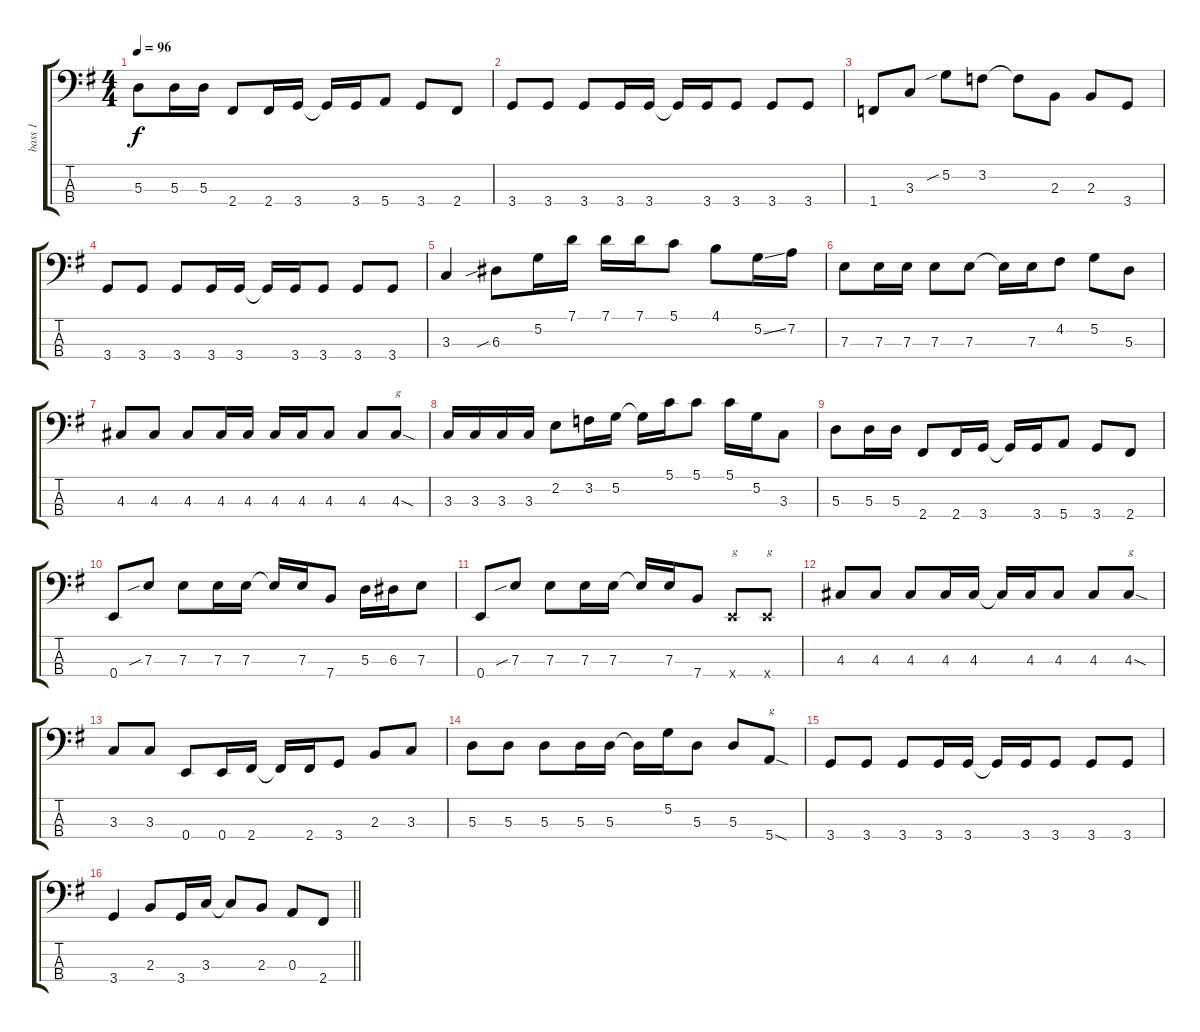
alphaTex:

\track ("bass 1" "bass 1") {instrument electricbasspick}
\staff {score tabs}
\tuning (G2 D2 A1 E1) {hide}
\ts (4 4)
\tempo 96
\clef f4
\ks g
5.3.8{dy f} 5.3.16 5.3.16 2.4.8 2.4.16 3.4.16 3.4{t}.16 3.4.16 5.4.8 3.4.8 2.4.8 |
3.4.8 3.4.8 3.4.8 3.4.16 3.4.16 3.4{t}.16 3.4.16 3.4.8 3.4.8 3.4.8 |
1.4.8 3.3.8 5.2{sib}.8 3.2.8 3.2{t}.8 2.3.8 2.3.8 3.4.8 |
3.4.8 3.4.8 3.4.8 3.4.16 3.4.16 3.4{t}.16 3.4.16 3.4.8 3.4.8 3.4.8 |
3.3.4 6.3{sib}.8 5.2.16 7.1.16 7.1.16 7.1.16 5.1.8 4.1.8 5.2{ss}.16 7.2.16 |
7.3.8 7.3.16 7.3.16 7.3.8 7.3.8 7.3{t}.16 7.3.16 4.2.8 5.2.8 5.3.8 |
4.3.8 4.3.8 4.3.8 4.3.16 4.3.16 4.3.16 4.3.16 4.3.8 4.3.8 4.3{sod}.8{txt "g"} |
3.3.16 3.3.16 3.3.16 3.3.16 2.2.8 3.2.16 5.2.16 5.2{t}.16 5.1.16 5.1.8 5.1.16 5.2.16 3.3.8 |
5.3.8 5.3.16 5.3.16 2.4.8 2.4.16 3.4.16 3.4{t}.16 3.4.16 5.4.8 3.4.8 2.4.8 |
0.4.8 7.3{sib}.8 7.3.8 7.3.16 7.3.16 7.3{t}.16 7.3.16 7.4.8 5.3.16 6.3.16 7.3.8 |
0.4.8 7.3{sib}.8 7.3.8 7.3.16 7.3.16 7.3{t}.16 7.3.16 7.4.8 0.4{x}.8{txt "g"} 0.4{x}.8{txt "g"} |
4.3.8 4.3.8 4.3.8 4.3.16 4.3.16 4.3{t}.16 4.3.16 4.3.8 4.3.8 4.3{sod}.8{txt "g"} |
3.3.8 3.3.8 0.4.8 0.4.16 2.4.16 2.4{t}.16 2.4.16 3.4.8 2.3.8 3.3.8 |
5.3.8 5.3.8 5.3.8 5.3.16 5.3.16 5.3{t}.16 5.2.16 5.3.8 5.3.8 5.4{sod}.8{txt "g"} |
3.4.8 3.4.8 3.4.8 3.4.16 3.4.16 3.4{t}.16 3.4.16 3.4.8 3.4.8 3.4.8 |
\barLineRight lightlight
3.4.4 2.3.8 3.4.16 3.3.16 3.3{t}.8 2.3.8 0.3.8 2.4.8
